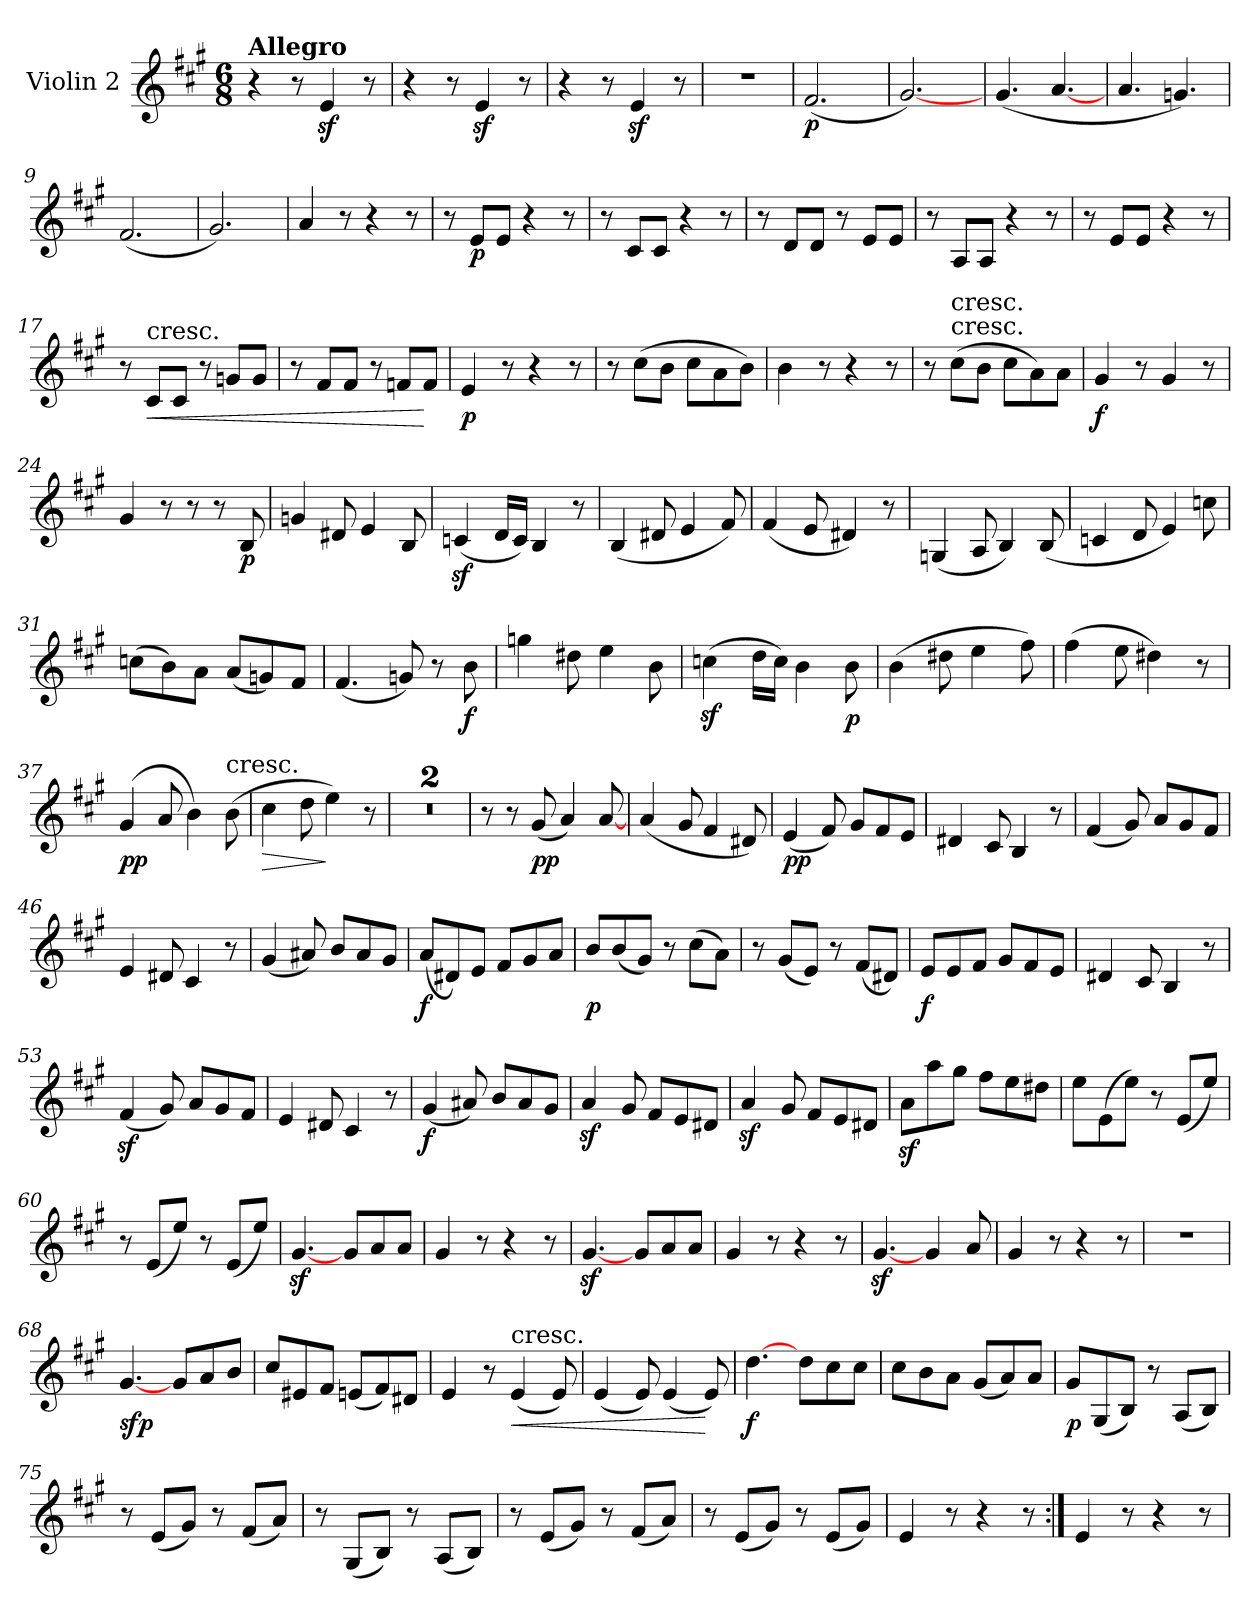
**kern	**dynam
*part1	*part1
*staff1	*staff1
*I"Violin 2	*
*I'Vln	*
*clefG2	*
*k[f#c#g#]	*
*A:	*
*M6/8	*
=1	=1
!LO:TX:a:B:t=Allegro	!
4r	.
8r	.
4ez	.
8r	.
=2	=2
4r	.
8r	.
4ez	.
8r	.
=3	=3
4r	.
8r	.
4ez	.
8r	.
=4	=4
2.r	.
=5	=5
(2.f#	p
=6	=6
[2.g#)	.
=7	=7
(4.g#	.
[4.a	.
=8	=8
4.a	.
4.gn)	.
=9	=9
(2.f#	.
=10	=10
2.g#)	.
=11	=11
4a	.
8r	.
4r	.
8r	.
=12	=12
8r	.
8e/L	p
8e/J	.
4r	.
8r	.
=13	=13
8r	.
8c#/L	.
8c#/J	.
4r	.
8r	.
=14	=14
8r	.
8d/L	.
8d/J	.
8r	.
8e/L	.
8e/J	.
=15	=15
8r	.
8A/L	.
8A/J	.
4r	.
8r	.
=16	=16
8r	.
8e/L	.
8e/J	.
4r	.
8r	.
=17	=17
8r	.
!LO:TX:a:t=cresc.	!
!	!LO:HP:b
8c#/L	<
8c#/J	.
8r	.
8gn/L	.
8g/J	.
=18	=18
8r	.
8f#/L	.
8f#/J	.
8r	.
8fn/L	.
8f/J	[
=19	=19
4e	p
8r	.
4r	.
8r	.
=20	=20
8r	.
(8cc#\L	.
8b\J	.
8cc#\L	.
8a\	.
8b\J)	.
=21	=21
4b	.
8r	.
4r	.
8r	.
=22	=22
8r	.
!LO:TX:t=cresc.	!
!LO:TX:a:t=cresc.	!
(8cc#\L	.
8b\J	.
8cc#\L	.
8a\)	.
8a\J	.
=23	=23
4g#	f
8r	.
4g#	.
8r	.
=24	=24
4g#	.
8r	.
8r	.
8r	.
8B	p
=25	=25
4gn	.
8d#X	.
4e	.
8B	.
=26	=26
(4cnz	.
16d/LL	.
16c/JJ)	.
4B	.
8r	.
=27	=27
(4B	.
8d#X	.
4e	.
8f#)	.
=28	=28
(4f#	.
8e	.
4d#X)	.
8r	.
=29	=29
(4Gn	.
8A	.
4B)	.
(8B	.
=30	=30
4cn	.
8d	.
4e)	.
8ccn	.
=31	=31
(8ccn\L	.
8b\)	.
8a\J	.
(8a/L	.
8gn/)	.
8f#/J	.
=32	=32
(4.f#	.
8gn)	.
8r	.
8b	f
=33	=33
4ggn	.
8dd#X	.
4ee	.
8b	.
=34	=34
(4ccnz	.
16dd\LL	.
16cc\JJ)	.
4b	.
8b	p
=35	=35
(4b	.
8dd#X	.
4ee	.
8ff#)	.
=36	=36
(4ff#	.
8ee	.
4dd#X)	.
8r	.
=37	=37
(4g#	pp
8a	.
4b)	.
!LO:TX:t=cresc.	!
(8b	.
=38	=38
!	!LO:HP:b
4cc#	>
8dd	.
4ee)	]
8r	.
=39	=39
2.r	.
=40	=40
2.r	.
=41	=41
8r	.
8r	.
(8g#	pp
4a)	.
[8a	.
=42	=42
(4a	.
8g#	.
4f#	.
8d#X)	.
=43	=43
(4e	pp
8f#)	.
8g#/L	.
8f#/	.
8e/J	.
=44	=44
4d#X	.
8c#	.
4B	.
8r	.
=45	=45
(4f#	.
8g#)	.
8a/L	.
8g#/	.
8f#/J	.
=46	=46
4e	.
8d#X	.
4c#	.
8r	.
=47	=47
(4g#	.
8a#X)	.
8b/L	.
8a#/	.
8g#/J	.
=48	=48
(8a/L	f
8d#X/)	.
8e/J	.
8f#/L	.
8g#/	.
8a/J	.
=49	=49
8b/L	p
(8b/	.
8g#/J)	.
8r	.
(8cc#\L	.
8a\J)	.
=50	=50
8r	.
(8g#/L	.
8e/J)	.
8r	.
(8f#/L	.
8d#X/J)	.
=51	=51
8e/L	f
8e/	.
8f#/J	.
8g#/L	.
8f#/	.
8e/J	.
=52	=52
4d#X	.
8c#	.
4B	.
8r	.
=53	=53
(4f#z	.
8g#)	.
8a/L	.
8g#/	.
8f#/J	.
=54	=54
4e	.
8d#X	.
4c#	.
8r	.
=55	=55
(4g#	f
8a#X)	.
8b/L	.
8a#/	.
8g#/J	.
=56	=56
4az	.
8g#	.
8f#/L	.
8e/	.
8d#X/J	.
=57	=57
4az	.
8g#	.
8f#/L	.
8e/	.
8d#X/J	.
=58	=58
8az\L	.
8aa\	.
8gg#\J	.
8ff#\L	.
8ee\	.
8dd#X\J	.
=59	=59
8ee\L	.
(8e\	.
8ee\J)	.
8r	.
(8e/L	.
8ee/J)	.
=60	=60
8r	.
(8e/L	.
8ee/J)	.
8r	.
(8e/L	.
8ee/J)	.
=61	=61
[4.g#z	.
8g#/L	.
8a/	.
8a/J	.
=62	=62
4g#	.
8r	.
4r	.
8r	.
=63	=63
[4.g#z	.
8g#/L	.
8a/	.
8a/J	.
=64	=64
4g#	.
8r	.
4r	.
8r	.
=65	=65
[4.g#z	.
4g#	.
8a	.
=66	=66
4g#	.
8r	.
4r	.
8r	.
=67	=67
2.r	.
=68	=68
[4.g#	sfp
8g#/L	.
8a/	.
8b/J	.
=69	=69
8cc#/L	.
8e#X/	.
8f#/J	.
(8en/L	.
8f#/)	.
8d#X/J	.
=70	=70
4e	.
8r	.
!LO:TX:a:t=cresc.	!
!	!LO:HP:b
(4e	<
8e)	.
=71	=71
(4e	.
8e)	.
(4e	.
8e)	[
=72	=72
[4.dd	f
8dd\L	.
8cc#\	.
8cc#\J	.
=73	=73
8cc#\L	.
8b\	.
8a\J	.
(8g#/L	.
8a/)	.
8a/J	.
=74	=74
8g#/L	p
(8G#/	.
8B/J)	.
8r	.
(8A/L	.
8B/J)	.
=75	=75
8r	.
(8e/L	.
8g#/J)	.
8r	.
(8f#/L	.
8a/J)	.
=76	=76
8r	.
(8G#/L	.
8B/J)	.
8r	.
(8A/L	.
8B/J)	.
=77	=77
8r	.
(8e/L	.
8g#/J)	.
8r	.
(8f#/L	.
8a/J)	.
=78	=78
8r	.
(8e/L	.
8g#/J)	.
8r	.
(8e/L	.
8g#/J)	.
=79	=79
4e	.
8r	.
4r	.
8r	.
=80:|!	=80:|!
4e	.
8r	.
4r	.
8r	.
=	=
*-	*-
